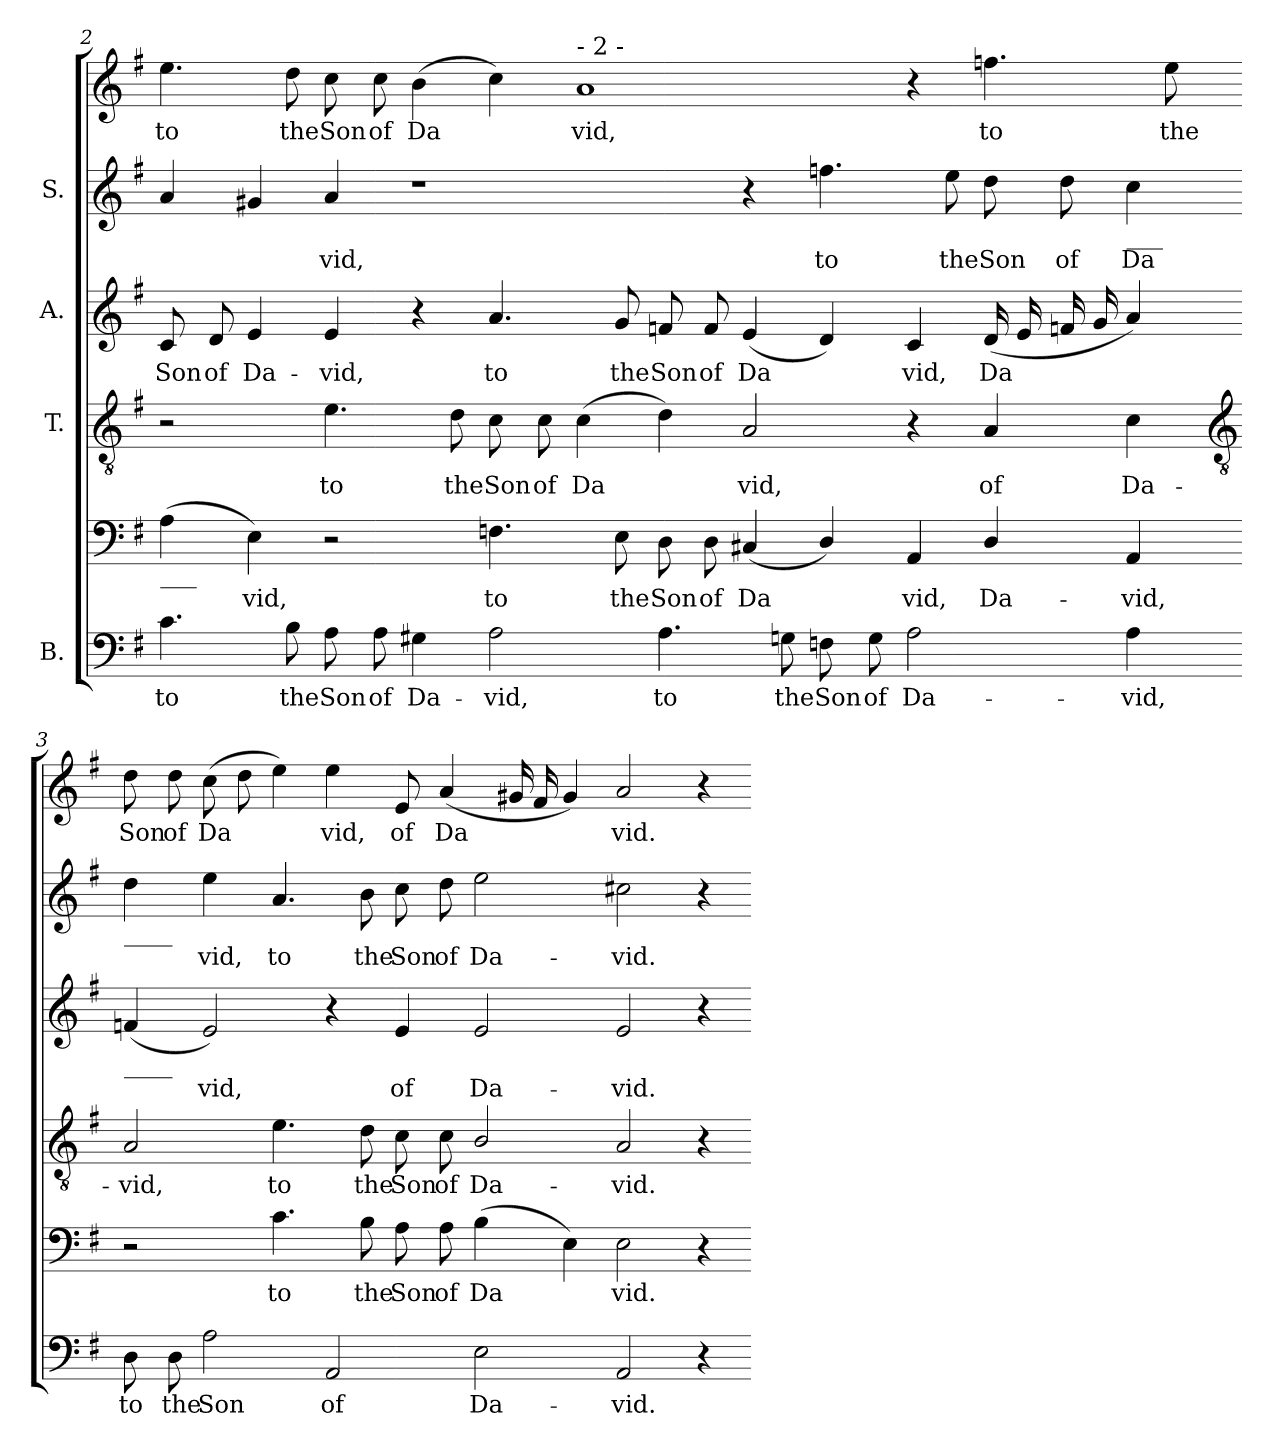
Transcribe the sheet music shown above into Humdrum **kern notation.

**kern	**text	**kern	**text	**kern	**text	**kern	**text	**kern	**text	**kern	**text
*part4	*part4	*part4	*part4	*part3	*part3	*part2	*part2	*part1	*part1	*part1	*part1
*staff6	*staff6	*staff5	*staff5	*staff4	*staff4	*staff3	*staff3	*staff2	*staff2	*staff1	*staff1
*I"B.	*	*	*	*I"T.	*	*I"A.	*	*I"S.	*	*	*
!!LO:LB:g=z
*clefF4	*	*clefF4	*	*clefGv2	*	*clefG2	*	*clefG2	*	*clefG2	*
*k[f#]	*	*k[f#]	*	*k[f#]	*	*k[f#]	*	*k[f#]	*	*k[f#]	*
*G:	*	*G:	*	*G:	*	*G:	*	*G:	*	*G:	*
=2	=2	=2	=2	=2	=2	=2	=2	=2	=2	=2	=2
!	!	!LO:TX:b:t=___	!	!	!	!	!	!	!	!	!
!	!LO:LY:b	!	!	!	!	!	!LO:LY:b	!	!	!	!LO:LY:b
4.c	to	(>4A	.	2r	.	8c	Son	4a	.	4.ee	to
!	!	!	!	!	!	!	!LO:LY:b	!	!	!	!
.	.	.	.	.	.	8d	of	.	.	.	.
!	!	!	!LO:LY:b	!	!	!	!LO:LY:b	!	!	!	!
.	.	4E)	vid,	.	.	4e	Da-	4g#X	.	.	.
!	!LO:LY:b	!	!	!	!	!	!	!	!	!	!LO:LY:b
8B	the	.	.	.	.	.	.	.	.	8dd	the
!	!LO:LY:b	!	!	!	!LO:LY:b	!	!LO:LY:b	!	!LO:LY:b	!	!LO:LY:b
8A	Son	2r	.	4.e	to	4e	-vid,	4a	vid,	8cc	Son
!	!LO:LY:b	!	!	!	!	!	!	!	!	!	!LO:LY:b
8A	of	.	.	.	.	.	.	.	.	8cc	of
!	!LO:LY:b	!	!	!	!	!	!	!	!	!	!LO:LY:b
4G#X	Da-	.	.	.	.	4r	.	1r	.	(>4b	Da
!	!	!	!	!	!LO:LY:b	!	!	!	!	!	!
.	.	.	.	8d	the	.	.	.	.	.	.
!	!LO:LY:b	!	!LO:LY:b	!	!LO:LY:b	!	!LO:LY:b	!	!	!	!
2A	-vid,	4.Fn	to	8c	Son	4.a	to	.	.	4cc)	.
!	!	!	!	!	!LO:LY:b	!	!	!	!	!	!
.	.	.	.	8c	of	.	.	.	.	.	.
!	!	!	!	!	!	!	!	!	!	!LO:TX:a:t=- 2 -	!
!	!	!	!	!	!LO:LY:b	!	!	!	!	!	!LO:LY:b
.	.	.	.	(>4c	Da	.	.	.	.	1a	vid,
!	!	!	!LO:LY:b	!	!	!	!LO:LY:b	!	!	!	!
.	.	8E	the	.	.	8g	the	.	.	.	.
!	!LO:LY:b	!	!LO:LY:b	!	!	!	!LO:LY:b	!	!	!	!
4.A	to	8D	Son	4d)	.	8fn	Son	.	.	.	.
!	!	!	!LO:LY:b	!	!	!	!LO:LY:b	!	!	!	!
.	.	8D	of	.	.	8f	of	.	.	.	.
!	!	!	!LO:LY:b	!	!LO:LY:b	!	!LO:LY:b	!	!	!	!
.	.	(<4C#X	Da	2A	vid,	(<4e	Da	4r	.	.	.
!	!LO:LY:b	!	!	!	!	!	!	!	!	!	!
8Gn	the	.	.	.	.	.	.	.	.	.	.
!	!LO:LY:b	!	!	!	!	!	!	!	!LO:LY:b	!	!
8Fn	Son	4D/)	.	.	.	4d)	.	4.ffn	to	.	.
!	!LO:LY:b	!	!	!	!	!	!	!	!	!	!
8G	of	.	.	.	.	.	.	.	.	.	.
!	!LO:LY:b	!	!LO:LY:b	!	!	!	!LO:LY:b	!	!	!	!
2A	Da-	4AA	vid,	4r	.	4c	vid,	.	.	4r	.
!	!	!	!	!	!	!	!	!	!LO:LY:b	!	!
.	.	.	.	.	.	.	.	8ee	the	.	.
!	!	!	!LO:LY:b	!	!LO:LY:b	!	!LO:LY:b	!	!LO:LY:b	!	!LO:LY:b
.	.	4D/	Da-	4A	of	(<16d	Da	8dd	Son	4.ffn	to
.	.	.	.	.	.	16e	.	.	.	.	.
!	!	!	!	!	!	!	!	!	!LO:LY:b	!	!
.	.	.	.	.	.	16fn	.	8dd	of	.	.
.	.	.	.	.	.	16g	.	.	.	.	.
!	!	!	!	!	!	!	!	!LO:TX:b:t=___	!	!	!
!	!LO:LY:b	!	!LO:LY:b	!	!LO:LY:b	!	!	!	!LO:LY:b	!	!
4A	-vid,	4AA	-vid,	4c	Da-	4a)	.	4cc	Da	.	.
!	!	!	!	!	!	!	!	!	!	!	!LO:LY:b
.	.	.	.	.	.	.	.	.	.	8ee	the
!!LO:LB:g=z
=3-	=3-	=3-	=3-	=3-	=3-	=3-	=3-	=3-	=3-	=3-	=3-
*	*	*	*	*clefGv2	*	*	*	*	*	*	*
!	!	!	!	!	!	!	!	!LO:TX:b:t=____	!	!	!
!	!	!	!	!	!	!LO:TX:b:t=____	!	!	!	!	!
!	!LO:LY:b	!	!	!	!LO:LY:b	!	!	!	!	!	!LO:LY:b
8D	to	2r	.	2A	-vid,	(<4fn	.	4dd	.	8dd	Son
!	!LO:LY:b	!	!	!	!	!	!	!	!	!	!LO:LY:b
8D	the	.	.	.	.	.	.	.	.	8dd	of
!	!LO:LY:b	!	!	!	!	!	!LO:LY:b	!	!LO:LY:b	!	!LO:LY:b
2A	Son	.	.	.	.	2e)	vid,	4ee	vid,	(>8cc	Da
.	.	.	.	.	.	.	.	.	.	8dd	.
!	!	!	!LO:LY:b	!	!LO:LY:b	!	!	!	!LO:LY:b	!	!
.	.	4.c	to	4.e	to	.	.	4.a	to	4ee)	.
!	!LO:LY:b	!	!	!	!	!	!	!	!	!	!LO:LY:b
2AA	of	.	.	.	.	4r	.	.	.	4ee	vid,
!	!	!	!LO:LY:b	!	!LO:LY:b	!	!	!	!LO:LY:b	!	!
.	.	8B	the	8d	the	.	.	8b	the	.	.
!	!	!	!LO:LY:b	!	!LO:LY:b	!	!LO:LY:b	!	!LO:LY:b	!	!LO:LY:b
.	.	8A	Son	8c	Son	4e	of	8cc	Son	8e	of
!	!	!	!LO:LY:b	!	!LO:LY:b	!	!	!	!LO:LY:b	!	!LO:LY:b
.	.	8A	of	8c	of	.	.	8dd	of	(<4a	Da
!	!LO:LY:b	!	!LO:LY:b	!	!LO:LY:b	!	!LO:LY:b	!	!LO:LY:b	!	!
2E	Da-	(>4B	Da	2B/	Da-	2e	Da-	2ee	Da-	.	.
.	.	.	.	.	.	.	.	.	.	16g#X	.
.	.	.	.	.	.	.	.	.	.	16f#	.
.	.	4E)	.	.	.	.	.	.	.	4g#)	.
!	!LO:LY:b	!	!LO:LY:b	!	!LO:LY:b	!	!LO:LY:b	!	!LO:LY:b	!	!LO:LY:b
2AA	-vid.	2E	vid.	2A	-vid.	2e	-vid.	2cc#X	-vid.	2a	vid.
4r	.	4r	.	4r	.	4r	.	4r	.	4r	.
=-	=-	=-	=-	=-	=-	=-	=-	=-	=-	=-	=-
*-	*-	*-	*-	*-	*-	*-	*-	*-	*-	*-	*-
